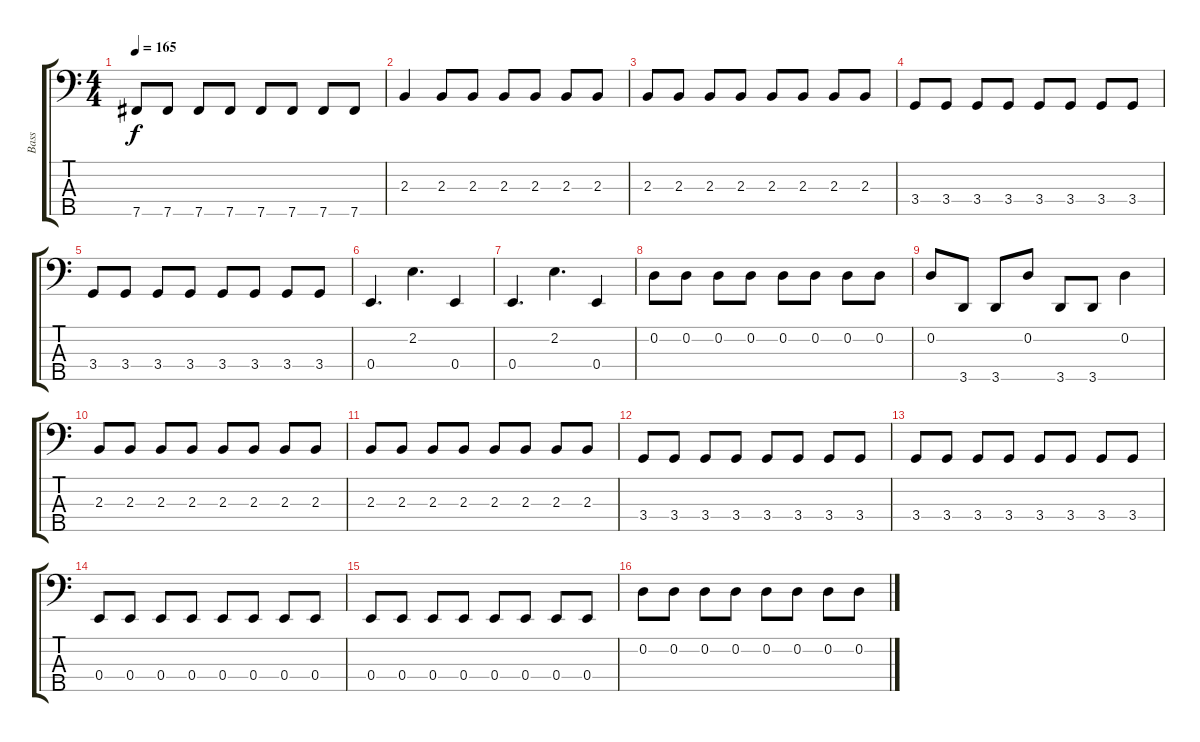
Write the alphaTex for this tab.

\track ("Bass " "Bass ") {instrument electricbasspick}
\staff {score tabs}
\tuning (G2 D2 A1 E1 B0) {hide}
\ts (4 4)
\tempo 165
\clef f4
\ks c
7.5.8{dy f} 7.5.8 7.5.8 7.5.8 7.5.8 7.5.8 7.5.8 7.5.8 |
2.3.4 2.3.8 2.3.8 2.3.8 2.3.8 2.3.8 2.3.8 |
2.3.8 2.3.8 2.3.8 2.3.8 2.3.8 2.3.8 2.3.8 2.3.8 |
3.4.8 3.4.8 3.4.8 3.4.8 3.4.8 3.4.8 3.4.8 3.4.8 |
3.4.8 3.4.8 3.4.8 3.4.8 3.4.8 3.4.8 3.4.8 3.4.8 |
0.4.4{d} 2.2.4{d} 0.4.4 |
0.4.4{d} 2.2.4{d} 0.4.4 |
0.2.8 0.2.8 0.2.8 0.2.8 0.2.8 0.2.8 0.2.8 0.2.8 |
0.2.8 3.5.8 3.5.8 0.2.8 3.5.8 3.5.8 0.2.4 |
2.3.8 2.3.8 2.3.8 2.3.8 2.3.8 2.3.8 2.3.8 2.3.8 |
2.3.8 2.3.8 2.3.8 2.3.8 2.3.8 2.3.8 2.3.8 2.3.8 |
3.4.8 3.4.8 3.4.8 3.4.8 3.4.8 3.4.8 3.4.8 3.4.8 |
3.4.8 3.4.8 3.4.8 3.4.8 3.4.8 3.4.8 3.4.8 3.4.8 |
0.4.8 0.4.8 0.4.8 0.4.8 0.4.8 0.4.8 0.4.8 0.4.8 |
0.4.8 0.4.8 0.4.8 0.4.8 0.4.8 0.4.8 0.4.8 0.4.8 |
0.2.8 0.2.8 0.2.8 0.2.8 0.2.8 0.2.8 0.2.8 0.2.8
